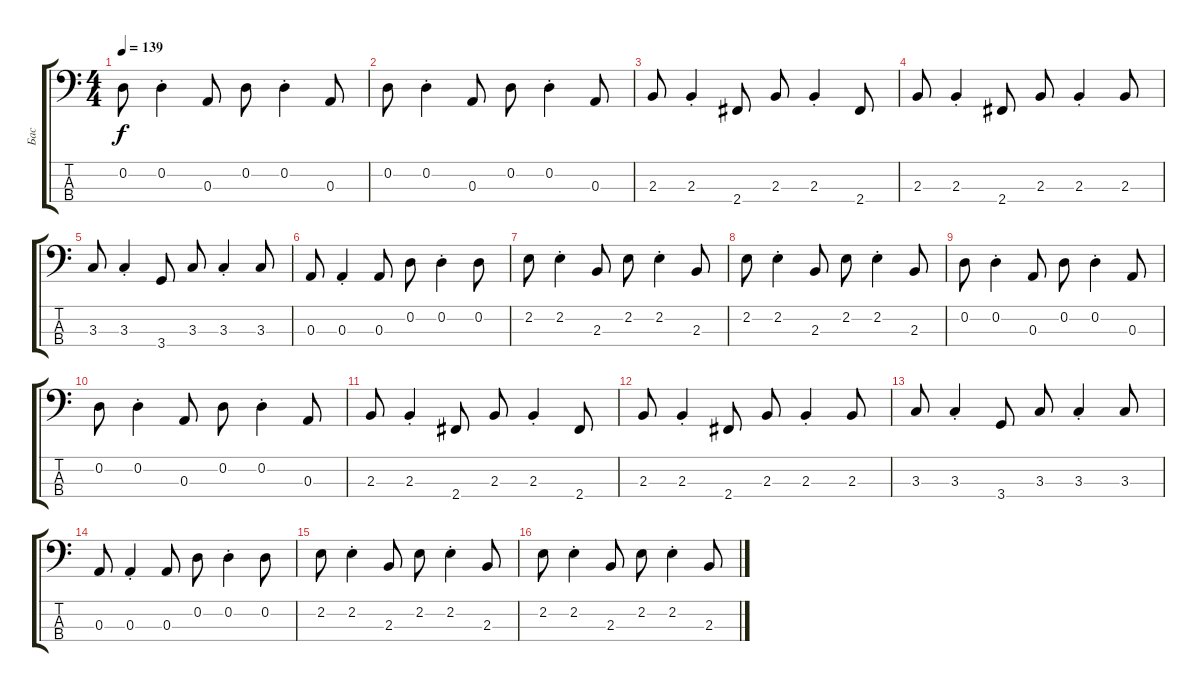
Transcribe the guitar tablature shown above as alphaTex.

\track ("Бас" "Бас") {instrument electricbassfinger}
\staff {score tabs}
\tuning (G2 D2 A1 E1) {hide}
\ts (4 4)
\tempo 139
\clef f4
\ks c
0.2.8{dy f} 0.2{st}.4 0.3.8 0.2.8 0.2{st}.4 0.3.8 |
0.2.8 0.2{st}.4 0.3.8 0.2.8 0.2{st}.4 0.3.8 |
2.3.8 2.3{st}.4 2.4.8 2.3.8 2.3{st}.4 2.4.8 |
2.3.8 2.3{st}.4 2.4.8 2.3.8 2.3{st}.4 2.3.8 |
3.3.8 3.3{st}.4 3.4.8 3.3.8 3.3{st}.4 3.3.8 |
0.3.8 0.3{st}.4 0.3.8 0.2.8 0.2{st}.4 0.2.8 |
2.2.8 2.2{st}.4 2.3.8 2.2.8 2.2{st}.4 2.3.8 |
2.2.8 2.2{st}.4 2.3.8 2.2.8 2.2{st}.4 2.3.8 |
0.2.8 0.2{st}.4 0.3.8 0.2.8 0.2{st}.4 0.3.8 |
0.2.8 0.2{st}.4 0.3.8 0.2.8 0.2{st}.4 0.3.8 |
2.3.8 2.3{st}.4 2.4.8 2.3.8 2.3{st}.4 2.4.8 |
2.3.8 2.3{st}.4 2.4.8 2.3.8 2.3{st}.4 2.3.8 |
3.3.8 3.3{st}.4 3.4.8 3.3.8 3.3{st}.4 3.3.8 |
0.3.8 0.3{st}.4 0.3.8 0.2.8 0.2{st}.4 0.2.8 |
2.2.8 2.2{st}.4 2.3.8 2.2.8 2.2{st}.4 2.3.8 |
2.2.8 2.2{st}.4 2.3.8 2.2.8 2.2{st}.4 2.3.8
